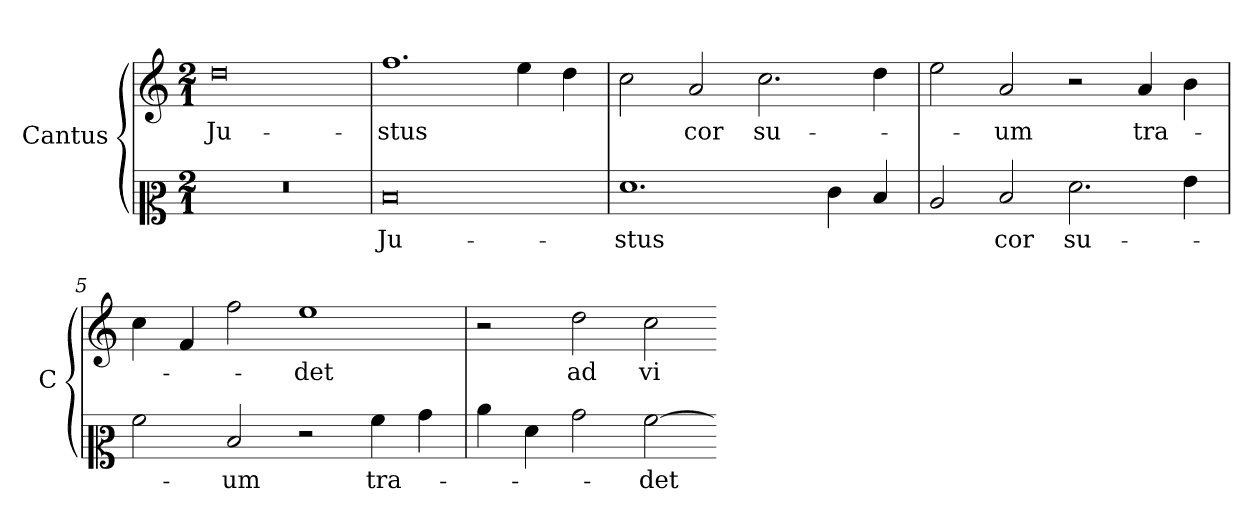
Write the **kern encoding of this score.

**kern	**text	**kern	**text
*part1	*part1	*part1	*part1
*staff2	*staff2	*staff1	*staff1
*I"Cantus	*	*	*
*I'C	*	*	*
*clefC2	*	*clefG2	*
*k[]	*	*k[]	*
*D:dor	*	*D:dor	*
*M2/1	*	*M2/1	*
=1	=1	=1	=1
0r	.	0dd	Ju-
=2	=2	=2	=2
0d	Ju-	1.ff	-stus
.	.	4ee	.
.	.	4dd	.
=3	=3	=3	=3
1.f	-stus	2cc	.
.	.	2a	cor
.	.	2.cc	su-
4e	.	.	.
4d	.	4dd	.
=4	=4	=4	=4
2c	.	2ee	.
2d	cor	2a	-um
2.f	su-	2r	.
.	.	4a	tra-
4g	.	4b	.
=5	=5	=5	=5
2a	.	4cc	.
.	.	4f	.
2d	-um	2ff	.
2r	.	1ee	-det
4a	tra-	.	.
4b	.	.	.
=6	=6	=6	=6
4cc	.	2r	.
4f	.	.	.
2b	.	2ddi	ad
[2a	-det	2cci	vi-
=-	=-	=-	=-
*-	*-	*-	*-
